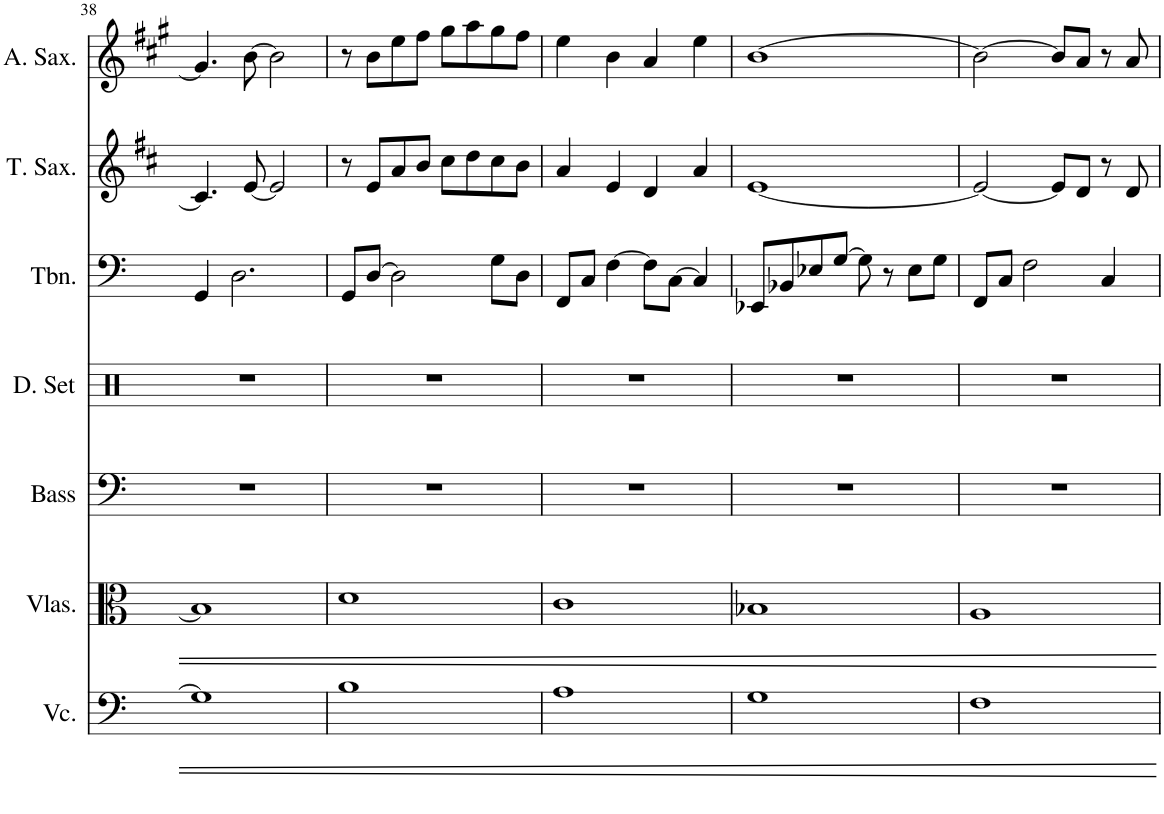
**kern	**kern	**kern	**kern	**kern	**kern	**kern
*part7	*part6	*part5	*part4	*part3	*part2	*part1
*staff7	*staff6	*staff5	*staff4	*staff3	*staff2	*staff1
*I"Violoncello	*I"Violas	*I"Acoustic Bass	*I"Drumset	*I"Trombone	*I"Tenor Saxophone	*I"Alto Saxophone
*I'Vc.	*I'Vlas.	*I'Bass	*I'D. Set	*I'Tbn.	*I'T. Sax.	*I'A. Sax.
!!LO:PB:g=z
*clefF4	*clefC3	*clefF4	*clefX	*clefF4	*clefG2	*clefG2
*	*	*Trd7c12	*	*	*Trd8c14	*Trd5c9
*k[]	*k[]	*k[]	*k[]	*k[]	*k[f#c#]	*k[f#c#g#]
*M4/4	*M4/4	*M4/4	*M4/4	*M4/4	*M4/4	*M4/4
=38	=38	=38	=38	=38	=38	=38
1G]	1B]	1r	1r	4GG/	4.c#/]	4.g#/]
.	.	.	.	2.D\	.	.
.	.	.	.	.	[8e/	[8b\
.	.	.	.	.	2e/]	2b\]
=39	=39	=39	=39	=39	=39	=39
1B	1d	1r	1r	8GG/L	8r	8r
.	.	.	.	[8D/J	8e/L	8b\L
.	.	.	.	2D\]	8a/	8ee\
.	.	.	.	.	8b/J	8ff#\J
.	.	.	.	.	8cc#\L	8gg#\L
.	.	.	.	.	8dd\	8aa\
.	.	.	.	8G\L	8cc#\	8gg#\
.	.	.	.	8D\J	8b\J	8ff#\J
=40	=40	=40	=40	=40	=40	=40
1A	1c	1r	1r	8FF/L	4a/	4ee\
.	.	.	.	8C/J	.	.
.	.	.	.	[4F\	4e/	4b\
.	.	.	.	8F\L]	4d/	4a/
.	.	.	.	[8C\J	.	.
.	.	.	.	4C/]	4a/	4ee\
=41	=41	=41	=41	=41	=41	=41
1G	1B-X	1r	1r	8EE-X/L	[1e	[1b
.	.	.	.	8BB-X/	.	.
.	.	.	.	8E-X/	.	.
.	.	.	.	[8G/J	.	.
.	.	.	.	8G\]	.	.
.	.	.	.	8r	.	.
.	.	.	.	8E-\L	.	.
.	.	.	.	8G\J	.	.
=42	=42	=42	=42	=42	=42	=42
1F	1A	1r	1r	8FF/L	2e/_	2b\_
.	.	.	.	8C/J	.	.
.	.	.	.	2F\	.	.
.	.	.	.	.	8e/L]	8b/L]
.	.	.	.	.	8d/J	8a/J
.	.	.	.	4C/	8r	8r
.	.	.	.	.	8d/	8a/
=	=	=	=	=	=	=
*-	*-	*-	*-	*-	*-	*-
